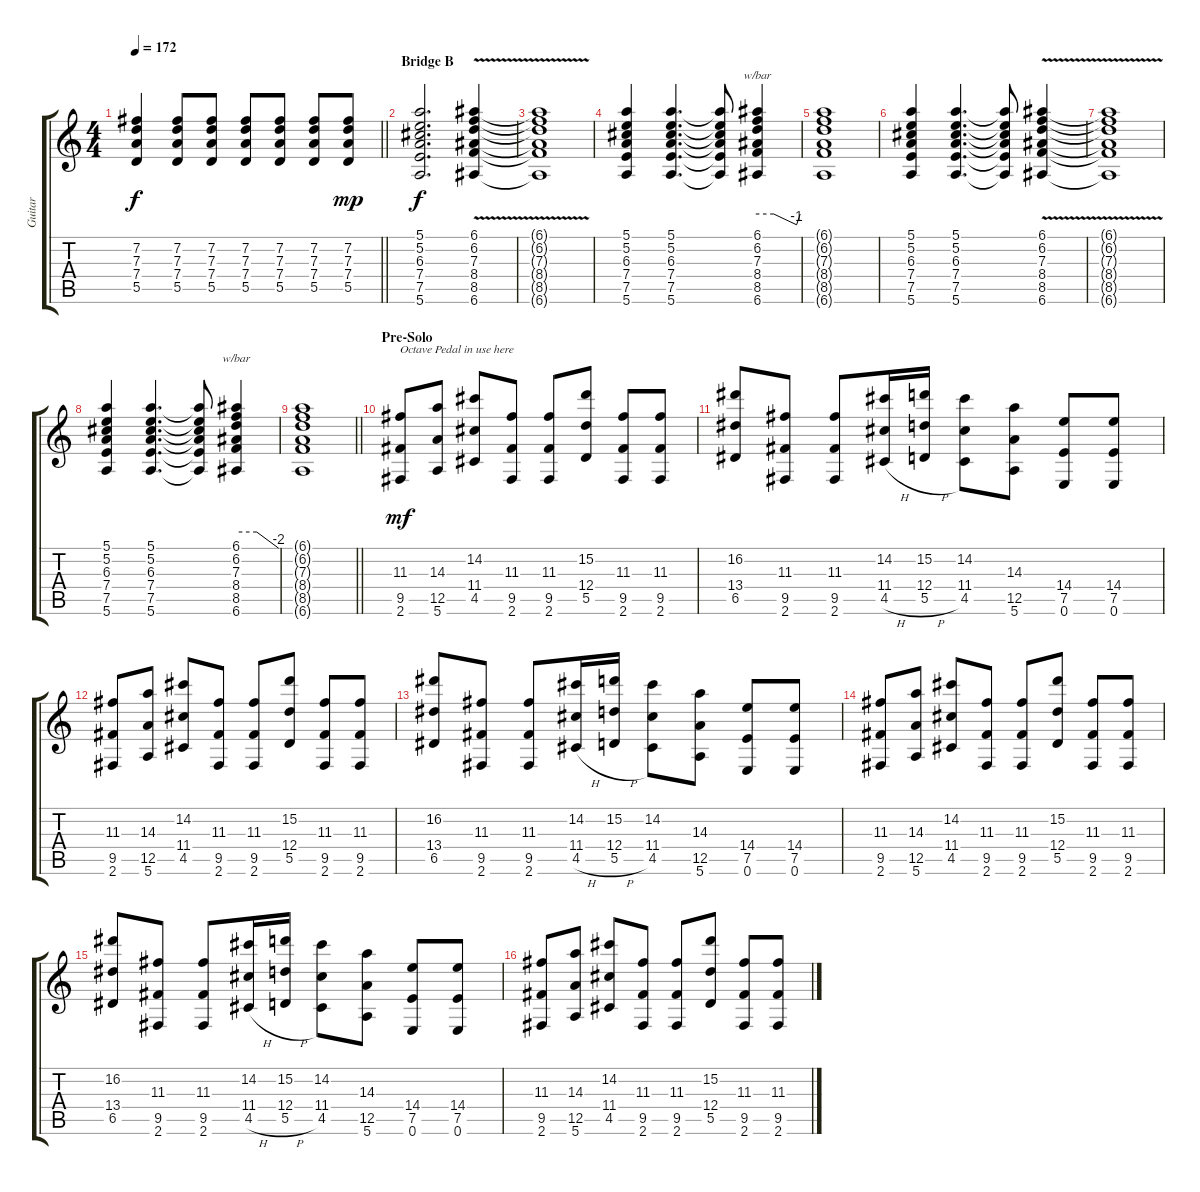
\track ("Guitar" "Guitar") {instrument overdrivenguitar}
\staff {score tabs}
\tuning (E4 B3 G3 D3 A2 E2) {hide}
\ts (4 4)
\tempo 172
\clef g2
\barLineRight lightlight
\ks c
(7.2 7.3 7.4 5.5).4{dy f} (7.2 7.3 7.4 5.5).8 (7.2 7.3 7.4 5.5).8 (7.2 7.3 7.4 5.5).8 (7.2 7.3 7.4 5.5).8 (7.2 7.3 7.4 5.5).8 (7.2 7.3 7.4 5.5).8{dy mp} |
\section ("" "Bridge B")
(5.1 5.2 6.3 7.4 7.5 5.6).2{d dy f} (6.1{v} 6.2{v} 7.3{v} 8.4{v} 8.5{v} 6.6{v}).4 |
(6.1{t} 6.2{t} 7.3{t} 8.4{t} 8.5{t} 6.6{t}).1 |
(5.1 5.2 6.3 7.4 7.5 5.6).4 (5.1 5.2 6.3 7.4 7.5 5.6).4{d} (5.1{t} 5.2{t} 6.3{t} 7.4{t} 7.5{t} 5.6{t}).8 (6.1 6.2 7.3 8.4 8.5 6.6).4{tbe (custom default 0 0 23 0 55 -4 60 0)} |
(6.1{t} 6.2{t} 7.3{t} 8.4{t} 8.5{t} 6.6{t}).1 |
(5.1 5.2 6.3 7.4 7.5 5.6).4 (5.1 5.2 6.3 7.4 7.5 5.6).4{d} (5.1{t} 5.2{t} 6.3{t} 7.4{t} 7.5{t} 5.6{t}).8 (6.1{v} 6.2{v} 7.3{v} 8.4{v} 8.5{v} 6.6{v}).4 |
(6.1{t} 6.2{t} 7.3{t} 8.4{t} 8.5{t} 6.6{t}).1 |
(5.1 5.2 6.3 7.4 7.5 5.6).4 (5.1 5.2 6.3 7.4 7.5 5.6).4{d} (5.1{t} 5.2{t} 6.3{t} 7.4{t} 7.5{t} 5.6{t}).8 (6.1 6.2 7.3 8.4 8.5 6.6).4{tbe (custom default 0 0 29 0 60 -8)} |
\barLineRight lightlight
(6.1{t} 6.2{t} 7.3{t} 8.4{t} 8.5{t} 6.6{t}).1 |
\section ("" "Pre-Solo")
(11.3 9.5 2.6).8{txt "Octave Pedal in use here" dy mf} (14.3 12.5 5.6).8 (14.2 11.4 4.5).8 (11.3 9.5 2.6).8 (11.3 9.5 2.6).8 (15.2 12.4 5.5).8 (11.3 9.5 2.6).8 (11.3 9.5 2.6).8 |
(16.2 13.4 6.5).8 (11.3 9.5 2.6).8 (11.3 9.5 2.6).8 (14.2 11.4 4.5{h}).16 (15.2 12.4 5.5{h}).16 (14.2 11.4 4.5).8 (14.3 12.5 5.6).8 (14.4 7.5 0.6).8 (14.4 7.5 0.6).8 |
(11.3 9.5 2.6).8 (14.3 12.5 5.6).8 (14.2 11.4 4.5).8 (11.3 9.5 2.6).8 (11.3 9.5 2.6).8 (15.2 12.4 5.5).8 (11.3 9.5 2.6).8 (11.3 9.5 2.6).8 |
(16.2 13.4 6.5).8 (11.3 9.5 2.6).8 (11.3 9.5 2.6).8 (14.2 11.4 4.5{h}).16 (15.2 12.4 5.5{h}).16 (14.2 11.4 4.5).8 (14.3 12.5 5.6).8 (14.4 7.5 0.6).8 (14.4 7.5 0.6).8 |
(11.3 9.5 2.6).8 (14.3 12.5 5.6).8 (14.2 11.4 4.5).8 (11.3 9.5 2.6).8 (11.3 9.5 2.6).8 (15.2 12.4 5.5).8 (11.3 9.5 2.6).8 (11.3 9.5 2.6).8 |
(16.2 13.4 6.5).8 (11.3 9.5 2.6).8 (11.3 9.5 2.6).8 (14.2 11.4 4.5{h}).16 (15.2 12.4 5.5{h}).16 (14.2 11.4 4.5).8 (14.3 12.5 5.6).8 (14.4 7.5 0.6).8 (14.4 7.5 0.6).8 |
(11.3 9.5 2.6).8 (14.3 12.5 5.6).8 (14.2 11.4 4.5).8 (11.3 9.5 2.6).8 (11.3 9.5 2.6).8 (15.2 12.4 5.5).8 (11.3 9.5 2.6).8 (11.3 9.5 2.6).8
